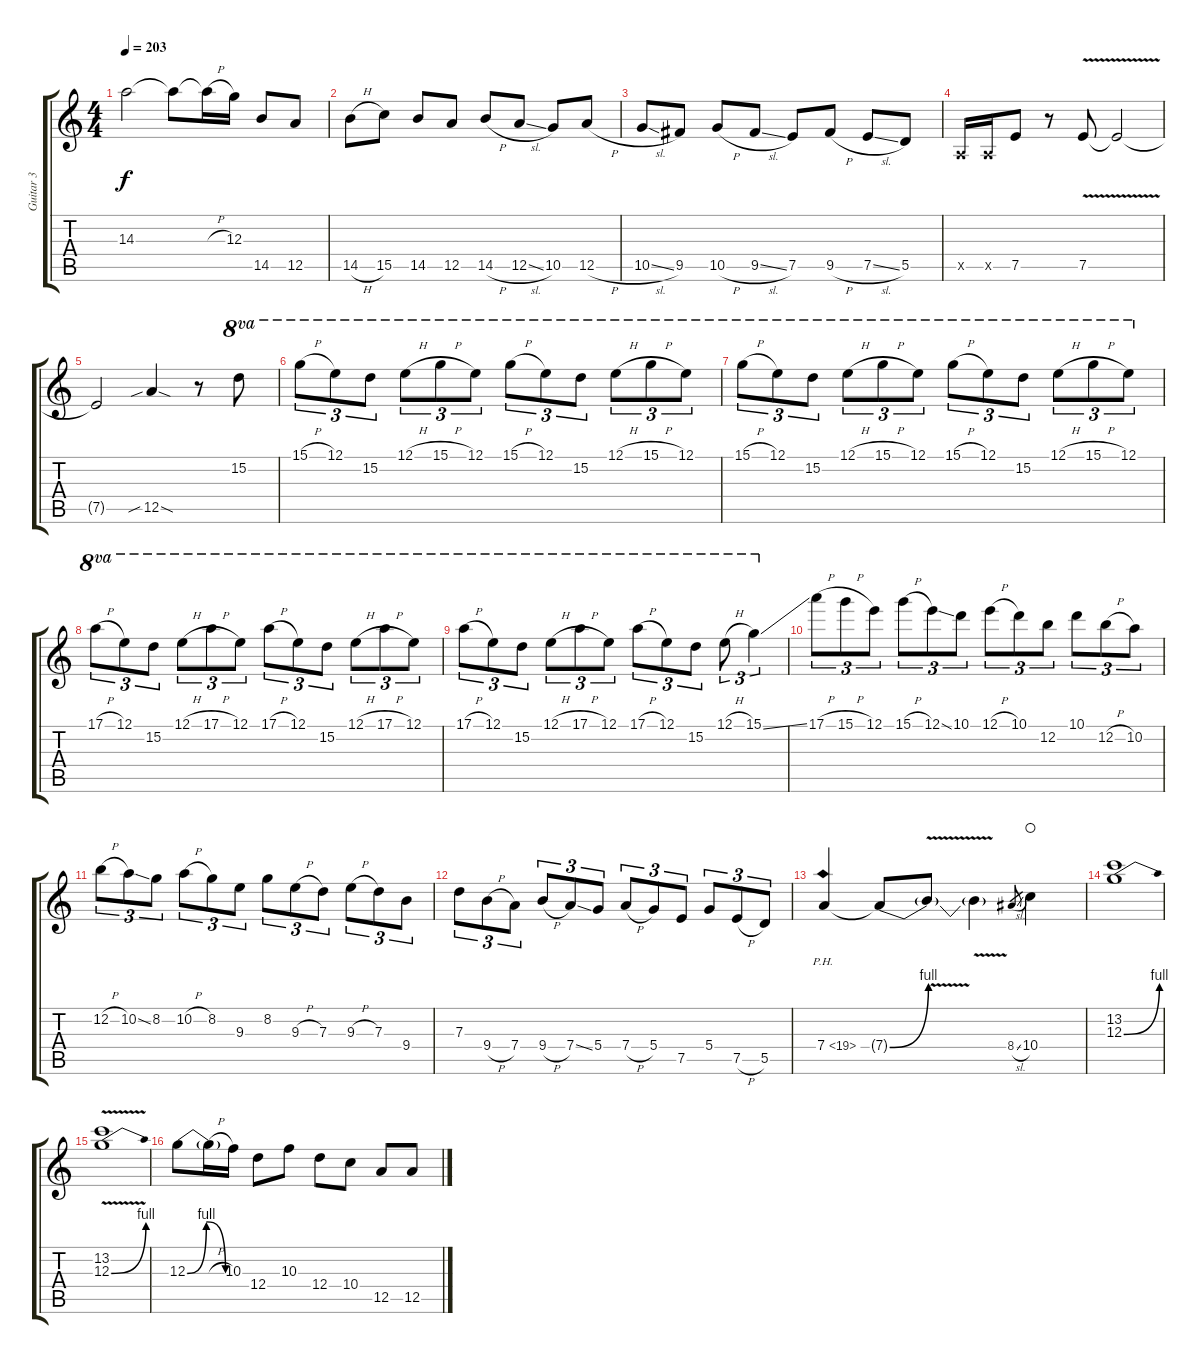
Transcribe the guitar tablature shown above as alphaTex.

\track ("Guitar 3" "Guitar 3") {instrument distortionguitar}
\staff {score tabs}
\tuning (E4 B3 G3 D3 A2 D2) {hide}
\ts (4 4)
\tempo 203
\clef g2
\ks c
14.3{t}.2{dy f} 14.3{t}.8 14.3{h t}.16 12.3.16 14.5.8 12.5.8 |
14.5{h}.8 15.5.8 14.5.8 12.5.8 14.5{h}.8 12.5{sl}.8 10.5.8 12.5{h}.8 |
10.5{sl}.8 9.5.8 10.5{h}.8 9.5{sl}.8 7.5.8 9.5{h}.8 7.5{sl}.8 5.5.8 |
0.5{x}.16 0.5{x}.16 7.5.8 r.8 7.5{v}.8 7.5{t}.2 |
7.5{t}.2 12.5{sib sod}.4 r.8 15.2.8{ot 8va} |
15.1{h}.8{tu (3 2) ot 8va} 12.1.8{tu (3 2) ot 8va} 15.2.8{tu (3 2) ot 8va} 12.1{h}.8{tu (3 2) ot 8va} 15.1{h}.8{tu (3 2) ot 8va} 12.1.8{tu (3 2) ot 8va} 15.1{h}.8{tu (3 2) ot 8va} 12.1.8{tu (3 2) ot 8va} 15.2.8{tu (3 2) ot 8va} 12.1{h}.8{tu (3 2) ot 8va} 15.1{h}.8{tu (3 2) ot 8va} 12.1.8{tu (3 2) ot 8va} |
15.1{h}.8{tu (3 2) ot 8va} 12.1.8{tu (3 2) ot 8va} 15.2.8{tu (3 2) ot 8va} 12.1{h}.8{tu (3 2) ot 8va} 15.1{h}.8{tu (3 2) ot 8va} 12.1.8{tu (3 2) ot 8va} 15.1{h}.8{tu (3 2) ot 8va} 12.1.8{tu (3 2) ot 8va} 15.2.8{tu (3 2) ot 8va} 12.1{h}.8{tu (3 2) ot 8va} 15.1{h}.8{tu (3 2) ot 8va} 12.1.8{tu (3 2) ot 8va} |
17.1{h}.8{tu (3 2) ot 8va} 12.1.8{tu (3 2) ot 8va} 15.2.8{tu (3 2) ot 8va} 12.1{h}.8{tu (3 2) ot 8va} 17.1{h}.8{tu (3 2) ot 8va} 12.1.8{tu (3 2) ot 8va} 17.1{h}.8{tu (3 2) ot 8va} 12.1.8{tu (3 2) ot 8va} 15.2.8{tu (3 2) ot 8va} 12.1{h}.8{tu (3 2) ot 8va} 17.1{h}.8{tu (3 2) ot 8va} 12.1.8{tu (3 2) ot 8va} |
17.1{h}.8{tu (3 2) ot 8va} 12.1.8{tu (3 2) ot 8va} 15.2.8{tu (3 2) ot 8va} 12.1{h}.8{tu (3 2) ot 8va} 17.1{h}.8{tu (3 2) ot 8va} 12.1.8{tu (3 2) ot 8va} 17.1{h}.8{tu (3 2) ot 8va} 12.1.8{tu (3 2) ot 8va} 15.2.8{tu (3 2) ot 8va} 12.1{h}.8{tu (3 2) ot 8va} 15.1{ss}.4{tu (3 2) ot 8va} |
17.1{h}.8{tu (3 2)} 15.1{h}.8{tu (3 2)} 12.1.8{tu (3 2)} 15.1{h}.8{tu (3 2)} 12.1{ss}.8{tu (3 2)} 10.1.8{tu (3 2)} 12.1{h}.8{tu (3 2)} 10.1.8{tu (3 2)} 12.2.8{tu (3 2)} 10.1.8{tu (3 2)} 12.2{h}.8{tu (3 2)} 10.2.8{tu (3 2)} |
12.2{h}.8{tu (3 2)} 10.2{ss}.8{tu (3 2)} 8.2.8{tu (3 2)} 10.2{h}.8{tu (3 2)} 8.2.8{tu (3 2)} 9.3.8{tu (3 2)} 8.2.8{tu (3 2)} 9.3{h}.8{tu (3 2)} 7.3.8{tu (3 2)} 9.3{h}.8{tu (3 2)} 7.3.8{tu (3 2)} 9.4.8{tu (3 2)} |
7.3.8{tu (3 2)} 9.4{h}.8{tu (3 2)} 7.4.8{tu (3 2)} 9.4{h}.8{tu (3 2)} 7.4{ss}.8{tu (3 2)} 5.4.8{tu (3 2)} 7.4{h}.8{tu (3 2)} 5.4.8{tu (3 2)} 7.5.8{tu (3 2)} 5.4.8{tu (3 2)} 7.5{h}.8{tu (3 2)} 5.5.8{tu (3 2)} |
7.4{ph 12}.4 7.4{be (bend 0 0 60 4) t}.8 7.4{v t}.8 7.4{t}.4 8.4{sl}.8{gr} 10.4.4{waho} |
(13.2 12.3{be (bend 0 0 60 4)}).1 |
(13.2 12.3{be (bend 0 0 60 4) v}).1 |
12.3{be (bendrelease 0 0 15 4 15 4 60 0)}.8 12.3{h t}.16 10.3.16 12.4.8 10.3.8 12.4.8 10.4.8 12.5.8 12.5.8
